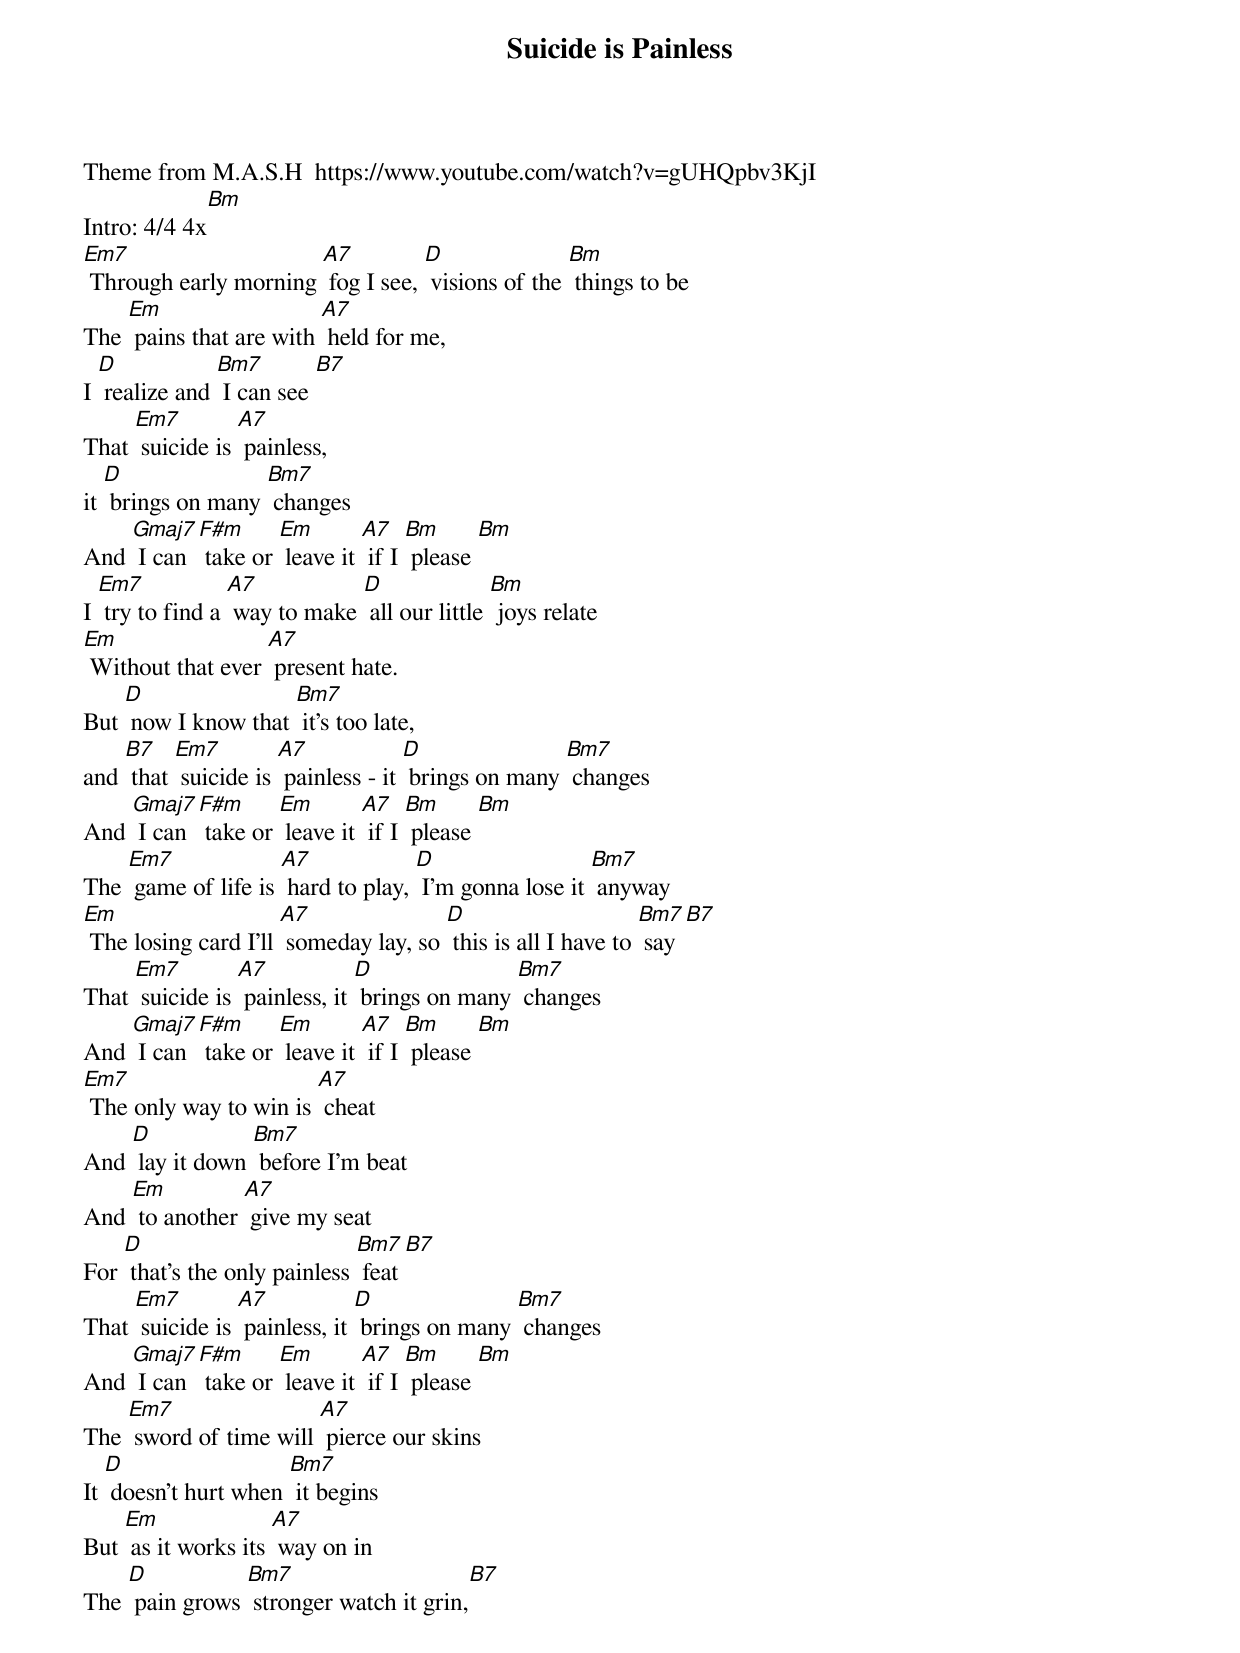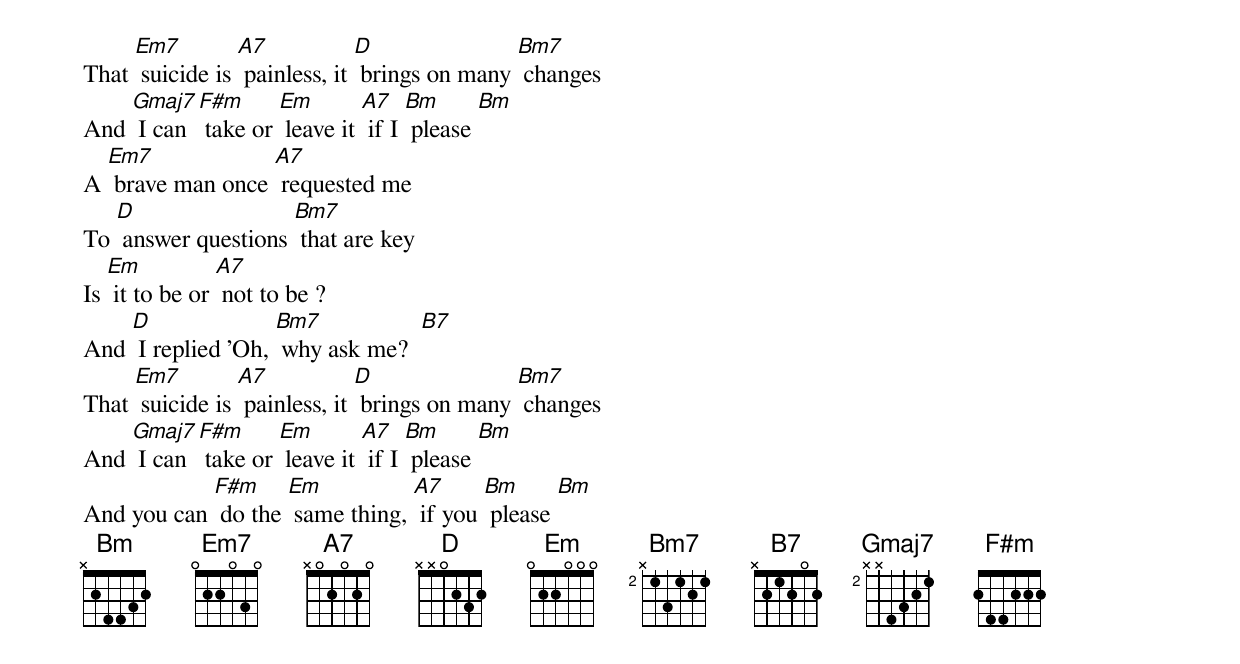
{t: Suicide is Painless }
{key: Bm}
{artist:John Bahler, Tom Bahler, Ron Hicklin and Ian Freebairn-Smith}
Theme from M.A.S.H  https://www.youtube.com/watch?v=gUHQpbv3KjI
Intro: 4/4 4x[Bm]
{c: }
[Em7] Through early morning [A7] fog I see, [D] visions of the [Bm] things to be
The [Em] pains that are with [A7] held for me,
I [D] realize and [Bm7] I can see [B7]
That [Em7] suicide is [A7] painless,
it [D] brings on many [Bm7] changes
And [Gmaj7] I can [F#m] take or [Em] leave it [A7] if I [Bm] please [Bm]
{c: }
I [Em7] try to find a [A7] way to make [D] all our little [Bm] joys relate
[Em] Without that ever [A7] present hate.
But [D] now I know that [Bm7] it’s too late,
and [B7] that [Em7] suicide is [A7] painless - it [D] brings on many [Bm7] changes
And [Gmaj7] I can [F#m] take or [Em] leave it [A7] if I [Bm] please [Bm]
{c: }
The [Em7] game of life is [A7] hard to play, [D] I'm gonna lose it [Bm7] anyway
[Em] The losing card I'll [A7] someday lay, so [D] this is all I have to [Bm7] say [B7]
That [Em7] suicide is [A7] painless, it [D] brings on many [Bm7] changes
And [Gmaj7] I can [F#m] take or [Em] leave it [A7] if I [Bm] please [Bm]
{c: }
[Em7] The only way to win is [A7] cheat
And [D] lay it down [Bm7] before I'm beat
And [Em] to another [A7] give my seat
For [D] that's the only painless [Bm7] feat [B7]
That [Em7] suicide is [A7] painless, it [D] brings on many [Bm7] changes
And [Gmaj7] I can [F#m] take or [Em] leave it [A7] if I [Bm] please [Bm]
{c: }
The [Em7] sword of time will [A7] pierce our skins
It [D] doesn’t hurt when [Bm7] it begins
But [Em] as it works its [A7] way on in
The [D] pain grows [Bm7] stronger watch it grin,[B7]
That [Em7] suicide is [A7] painless, it [D] brings on many [Bm7] changes
And [Gmaj7] I can [F#m] take or [Em] leave it [A7] if I [Bm] please [Bm]
{c: }
A [Em7] brave man once [A7] requested me
To [D] answer questions [Bm7] that are key
Is [Em] it to be or [A7] not to be ?
And [D] I replied 'Oh, [Bm7] why ask me?  [B7]
That [Em7] suicide is [A7] painless, it [D] brings on many [Bm7] changes
And [Gmaj7] I can [F#m] take or [Em] leave it [A7] if I [Bm] please [Bm]
{c: }
And you can [F#m] do the [Em] same thing, [A7] if you [Bm] please [Bm]
